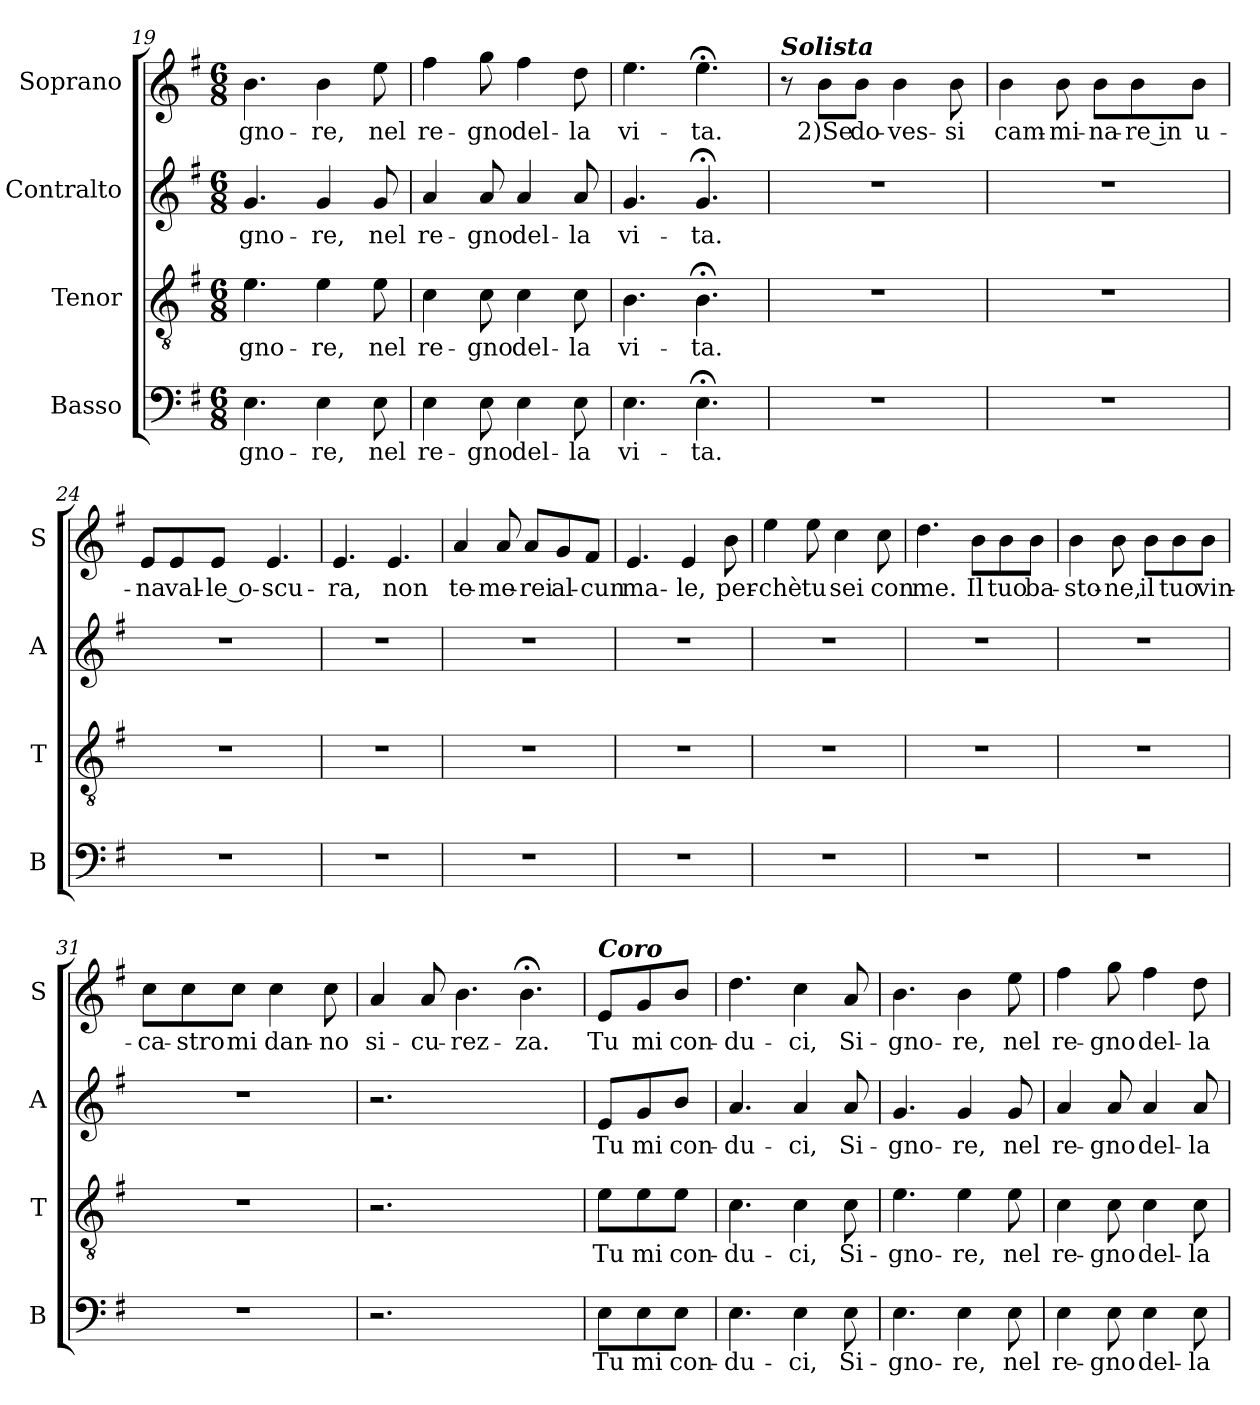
**kern	**text	**kern	**text	**kern	**text	**kern	**text
*part4	*part4	*part3	*part3	*part2	*part2	*part1	*part1
*staff4	*staff4	*staff3	*staff3	*staff2	*staff2	*staff1	*staff1
*I"Basso	*	*I"Tenor	*	*I"Contralto	*	*I"Soprano	*
*I'B	*	*I'T	*	*I'A	*	*I'S	*
*clefF4	*	*clefGv2	*	*clefG2	*	*clefG2	*
*k[f#]	*	*k[f#]	*	*k[f#]	*	*k[f#]	*
*G:	*	*G:	*	*G:	*	*G:	*
*M6/8	*	*M6/8	*	*M6/8	*	*M6/8	*
=19	=19	=19	=19	=19	=19	=19	=19
!	!LO:LY:b:cj	!	!LO:LY:b:cj	!	!LO:LY:b:cj	!	!LO:LY:b:cj
4.E\	-gno-	4.e\	-gno-	4.g/	-gno-	4.b\	-gno-
!	!LO:LY:b:cj	!	!LO:LY:b:cj	!	!LO:LY:b:cj	!	!LO:LY:b:cj
4E\	-re,	4e\	-re,	4g/	-re,	4b\	-re,
!	!LO:LY:b:cj	!	!LO:LY:b:cj	!	!LO:LY:b:cj	!	!LO:LY:b:cj
8E\	nel	8e\	nel	8g/	nel	8ee\	nel
=20	=20	=20	=20	=20	=20	=20	=20
!	!LO:LY:b:cj	!	!LO:LY:b:cj	!	!LO:LY:b:cj	!	!LO:LY:b:cj
4E\	re-	4c\	re-	4a/	re-	4ff#\	re-
!	!LO:LY:b:cj	!	!LO:LY:b:cj	!	!LO:LY:b:cj	!	!LO:LY:b:cj
8E\	-gno	8c\	-gno	8a/	-gno	8gg\	-gno
!	!LO:LY:b:cj	!	!LO:LY:b:cj	!	!LO:LY:b:cj	!	!LO:LY:b:cj
4E\	del-	4c\	del-	4a/	del-	4ff#\	del-
!	!LO:LY:b:cj	!	!LO:LY:b:cj	!	!LO:LY:b:cj	!	!LO:LY:b:cj
8E\	-la	8c\	-la	8a/	-la	8dd\	-la
=21	=21	=21	=21	=21	=21	=21	=21
!	!LO:LY:b:cj	!	!LO:LY:b:cj	!	!LO:LY:b:cj	!	!LO:LY:b:cj
4.E\	vi-	4.B\	vi-	4.g/	vi-	4.ee\	vi-
!	!LO:LY:b:cj	!	!LO:LY:b:cj	!	!LO:LY:b:cj	!	!LO:LY:b:cj
4.E;<\	-ta.	4.B;<\	-ta.	4.g;</	-ta.	4.ee;<\	-ta.
!!LO:LB:g=z
=22	=22	=22	=22	=22	=22	=22	=22
!	!	!	!	!	!	!LO:TX:a:Bi:t=Solista	!
2.r	.	2.r	.	2.r	.	8r	.
!	!	!	!	!	!	!	!LO:LY:b:rj
.	.	.	.	.	.	8b\L	2)Se
!	!	!	!	!	!	!	!LO:LY:b:cj
.	.	.	.	.	.	8b\J	do-
!	!	!	!	!	!	!	!LO:LY:b:cj
.	.	.	.	.	.	4b\	-ves-
!	!	!	!	!	!	!	!LO:LY:b:cj
.	.	.	.	.	.	8b\	-si
=23	=23	=23	=23	=23	=23	=23	=23
!	!	!	!	!	!	!	!LO:LY:b:cj
2.r	.	2.r	.	2.r	.	4b\	cam-
!	!	!	!	!	!	!	!LO:LY:b:cj
.	.	.	.	.	.	8b\	-mi-
!	!	!	!	!	!	!	!LO:LY:b:cj
.	.	.	.	.	.	8b\L	-na-
!	!	!	!	!	!	!	!LO:LY:b:rj
.	.	.	.	.	.	8b\	-re in
!	!	!	!	!	!	!	!LO:LY:b:cj
.	.	.	.	.	.	8b\J	u-
=24	=24	=24	=24	=24	=24	=24	=24
!	!	!	!	!	!	!	!LO:LY:b:cj
2.r	.	2.r	.	2.r	.	8e/L	-na
!	!	!	!	!	!	!	!LO:LY:b:cj
.	.	.	.	.	.	8e/	val-
!	!	!	!	!	!	!	!LO:LY:b:rj
.	.	.	.	.	.	8e/J	-le o-
!	!	!	!	!	!	!	!LO:LY:b:cj
.	.	.	.	.	.	4.e/	-scu-
!!LO:LB:g=z
=25	=25	=25	=25	=25	=25	=25	=25
!	!	!	!	!	!	!	!LO:LY:b:cj
2.r	.	2.r	.	2.r	.	4.e/	-ra,
!	!	!	!	!	!	!	!LO:LY:b:cj
.	.	.	.	.	.	4.e/	non
=26	=26	=26	=26	=26	=26	=26	=26
!	!	!	!	!	!	!	!LO:LY:b:cj
2.r	.	2.r	.	2.r	.	4a/	te-
!	!	!	!	!	!	!	!LO:LY:b:cj
.	.	.	.	.	.	8a/	-me-
!	!	!	!	!	!	!	!LO:LY:b:cj
.	.	.	.	.	.	8a/L	-rei
!	!	!	!	!	!	!	!LO:LY:b:cj
.	.	.	.	.	.	8g/	al-
!	!	!	!	!	!	!	!LO:LY:b:cj
.	.	.	.	.	.	8f#/J	-cun
=27	=27	=27	=27	=27	=27	=27	=27
!	!	!	!	!	!	!	!LO:LY:b:cj
2.r	.	2.r	.	2.r	.	4.e/	ma-
!	!	!	!	!	!	!	!LO:LY:b:cj
.	.	.	.	.	.	4e/	-le,
!	!	!	!	!	!	!	!LO:LY:b:cj
.	.	.	.	.	.	8b\	per-
=28	=28	=28	=28	=28	=28	=28	=28
!	!	!	!	!	!	!	!LO:LY:b:cj
2.r	.	2.r	.	2.r	.	4ee\	-chè
!	!	!	!	!	!	!	!LO:LY:b:cj
.	.	.	.	.	.	8ee\	tu
!	!	!	!	!	!	!	!LO:LY:b:cj
.	.	.	.	.	.	4cc\	sei
!	!	!	!	!	!	!	!LO:LY:b:cj
.	.	.	.	.	.	8cc\	con
!!LO:LB:g=z
=29	=29	=29	=29	=29	=29	=29	=29
!	!	!	!	!	!	!	!LO:LY:b:cj
2.r	.	2.r	.	2.r	.	4.dd\	me.
!	!	!	!	!	!	!	!LO:LY:b:cj
.	.	.	.	.	.	8b\L	Il
!	!	!	!	!	!	!	!LO:LY:b:cj
.	.	.	.	.	.	8b\	tuo
!	!	!	!	!	!	!	!LO:LY:b:cj
.	.	.	.	.	.	8b\J	ba-
=30	=30	=30	=30	=30	=30	=30	=30
!	!	!	!	!	!	!	!LO:LY:b:cj
2.r	.	2.r	.	2.r	.	4b\	-sto-
!	!	!	!	!	!	!	!LO:LY:b:cj
.	.	.	.	.	.	8b\	-ne,
!	!	!	!	!	!	!	!LO:LY:b:cj
.	.	.	.	.	.	8b\L	il
!	!	!	!	!	!	!	!LO:LY:b:cj
.	.	.	.	.	.	8b\	tuo
!	!	!	!	!	!	!	!LO:LY:b:cj
.	.	.	.	.	.	8b\J	vin-
=31	=31	=31	=31	=31	=31	=31	=31
!	!	!	!	!	!	!	!LO:LY:b:cj
2.r	.	2.r	.	2.r	.	8cc\L	-ca-
!	!	!	!	!	!	!	!LO:LY:b:cj
.	.	.	.	.	.	8cc\	-stro
!	!	!	!	!	!	!	!LO:LY:b:cj
.	.	.	.	.	.	8cc\J	mi
!	!	!	!	!	!	!	!LO:LY:b:cj
.	.	.	.	.	.	4cc\	dan-
!	!	!	!	!	!	!	!LO:LY:b:cj
.	.	.	.	.	.	8cc\	-no
=32	=32	=32	=32	=32	=32	=32	=32
!	!	!	!	!	!	!	!LO:LY:b:cj
2.r	.	2.r	.	2.r	.	4a/	si-
!	!	!	!	!	!	!	!LO:LY:b
.	.	.	.	.	.	8a/	-cu-
!	!	!	!	!	!	!	!LO:LY:b:rj
.	.	.	.	.	.	4.b\	-rez-
!	!	!	!	!	!	!	!LO:LY:b:cj
4.ryy	.	4.ryy	.	4.ryy	.	4.b;<\	-za.
!!LO:LB:g=z
=33	=33	=33	=33	=33	=33	=33	=33
!	!	!	!	!	!	!LO:TX:a:Bi:t=Coro	!
!	!LO:LY:b:cj	!	!LO:LY:b:cj	!	!LO:LY:b:cj	!	!LO:LY:b:cj
8E\L	Tu	8e\L	Tu	8e/L	Tu	8e/L	Tu
!	!LO:LY:b:cj	!	!LO:LY:b:cj	!	!LO:LY:b:cj	!	!LO:LY:b:cj
8E\	mi	8e\	mi	8g/	mi	8g/	mi
!	!LO:LY:b:cj	!	!LO:LY:b:cj	!	!LO:LY:b:cj	!	!LO:LY:b:cj
8E\J	con-	8e\J	con-	8b/J	con-	8b/J	con-
=34	=34	=34	=34	=34	=34	=34	=34
!	!LO:LY:b:cj	!	!LO:LY:b:cj	!	!LO:LY:b:cj	!	!LO:LY:b:cj
4.E\	-du-	4.c\	-du-	4.a/	-du-	4.dd\	-du-
!	!LO:LY:b:cj	!	!LO:LY:b:cj	!	!LO:LY:b:cj	!	!LO:LY:b:cj
4E\	-ci,	4c\	-ci,	4a/	-ci,	4cc\	-ci,
!	!LO:LY:b:cj	!	!LO:LY:b:cj	!	!LO:LY:b:cj	!	!LO:LY:b:cj
8E\	Si-	8c\	Si-	8a/	Si-	8a/	Si-
=35	=35	=35	=35	=35	=35	=35	=35
!	!LO:LY:b:cj	!	!LO:LY:b:cj	!	!LO:LY:b:cj	!	!LO:LY:b:cj
4.E\	-gno-	4.e\	-gno-	4.g/	-gno-	4.b\	-gno-
!	!LO:LY:b:cj	!	!LO:LY:b:cj	!	!LO:LY:b:cj	!	!LO:LY:b:cj
4E\	-re,	4e\	-re,	4g/	-re,	4b\	-re,
!	!LO:LY:b:cj	!	!LO:LY:b:cj	!	!LO:LY:b:cj	!	!LO:LY:b:cj
8E\	nel	8e\	nel	8g/	nel	8ee\	nel
=36	=36	=36	=36	=36	=36	=36	=36
!	!LO:LY:b:cj	!	!LO:LY:b:cj	!	!LO:LY:b:cj	!	!LO:LY:b:cj
4E\	re-	4c\	re-	4a/	re-	4ff#\	re-
!	!LO:LY:b:cj	!	!LO:LY:b:cj	!	!LO:LY:b:cj	!	!LO:LY:b:cj
8E\	-gno	8c\	-gno	8a/	-gno	8gg\	-gno
!	!LO:LY:b:cj	!	!LO:LY:b:cj	!	!LO:LY:b:cj	!	!LO:LY:b:cj
4E\	del-	4c\	del-	4a/	del-	4ff#\	del-
!	!LO:LY:b:cj	!	!LO:LY:b:cj	!	!LO:LY:b:cj	!	!LO:LY:b:cj
8E\	-la	8c\	-la	8a/	-la	8dd\	-la
=	=	=	=	=	=	=	=
*-	*-	*-	*-	*-	*-	*-	*-
